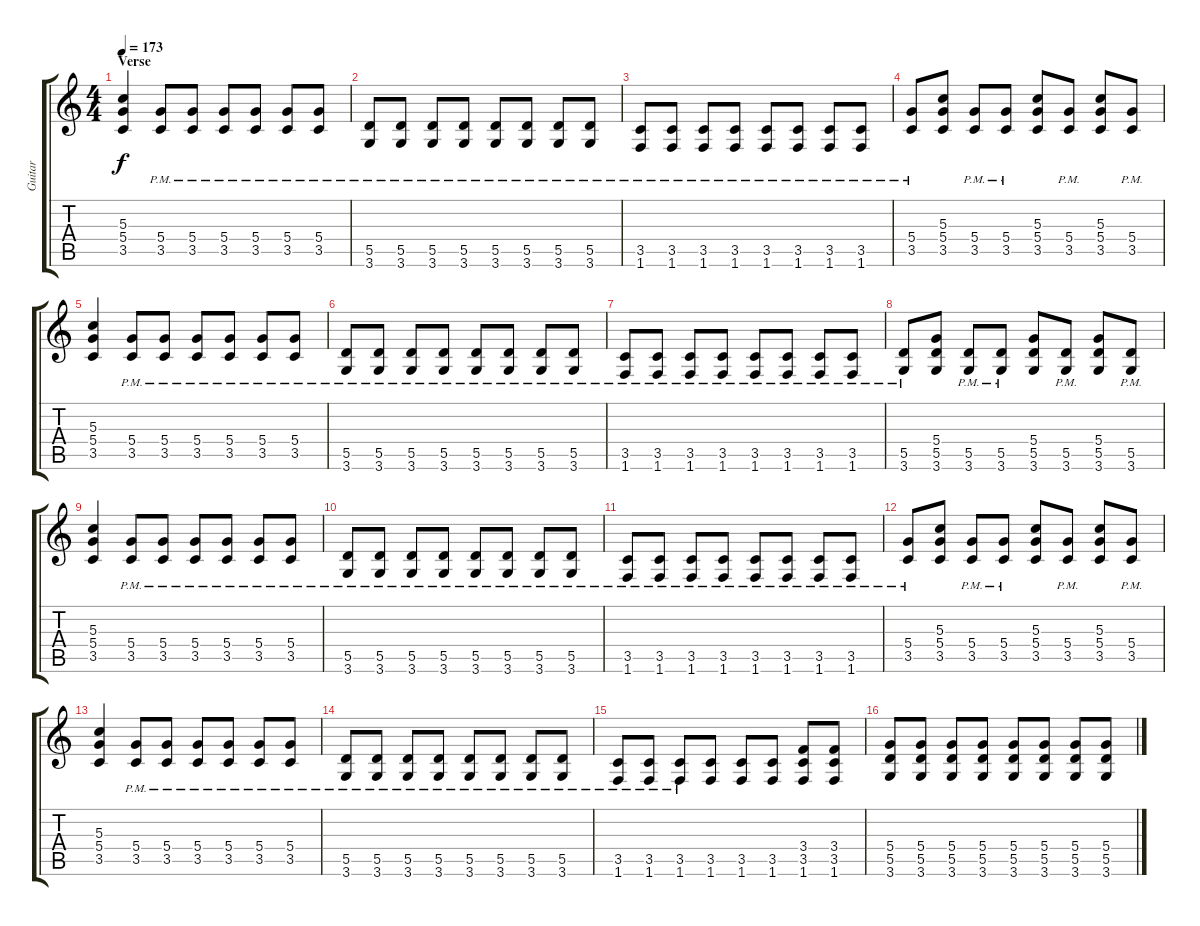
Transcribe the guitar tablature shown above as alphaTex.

\track ("Guitar" "Guitar") {instrument distortionguitar}
\staff {score tabs}
\tuning (E4 B3 G3 D3 A2 E2) {hide}
\ts (4 4)
\section ("" "Verse")
\tempo 173
\clef g2
\ks c
(5.3 5.4 3.5).4{dy f} (5.4{pm} 3.5{pm}).8 (5.4{pm} 3.5{pm}).8 (5.4{pm} 3.5{pm}).8 (5.4{pm} 3.5{pm}).8 (5.4{pm} 3.5{pm}).8 (5.4{pm} 3.5{pm}).8 |
(5.5{pm} 3.6{pm}).8 (5.5{pm} 3.6{pm}).8 (5.5{pm} 3.6{pm}).8 (5.5{pm} 3.6{pm}).8 (5.5{pm} 3.6{pm}).8 (5.5{pm} 3.6{pm}).8 (5.5{pm} 3.6{pm}).8 (5.5{pm} 3.6{pm}).8 |
(3.5{pm} 1.6{pm}).8 (3.5{pm} 1.6{pm}).8 (3.5{pm} 1.6{pm}).8 (3.5{pm} 1.6{pm}).8 (3.5{pm} 1.6{pm}).8 (3.5{pm} 1.6{pm}).8 (3.5{pm} 1.6{pm}).8 (3.5{pm} 1.6{pm}).8 |
(5.4{pm} 3.5{pm}).8 (5.3 5.4 3.5).8 (5.4{pm} 3.5{pm}).8 (5.4{pm} 3.5{pm}).8 (5.3 5.4 3.5).8 (5.4{pm} 3.5{pm}).8 (5.3 5.4 3.5).8 (5.4{pm} 3.5{pm}).8 |
(5.3 5.4 3.5).4 (5.4{pm} 3.5{pm}).8 (5.4{pm} 3.5{pm}).8 (5.4{pm} 3.5{pm}).8 (5.4{pm} 3.5{pm}).8 (5.4{pm} 3.5{pm}).8 (5.4{pm} 3.5{pm}).8 |
(5.5{pm} 3.6{pm}).8 (5.5{pm} 3.6{pm}).8 (5.5{pm} 3.6{pm}).8 (5.5{pm} 3.6{pm}).8 (5.5{pm} 3.6{pm}).8 (5.5{pm} 3.6{pm}).8 (5.5{pm} 3.6{pm}).8 (5.5{pm} 3.6{pm}).8 |
(3.5{pm} 1.6{pm}).8 (3.5{pm} 1.6{pm}).8 (3.5{pm} 1.6{pm}).8 (3.5{pm} 1.6{pm}).8 (3.5{pm} 1.6{pm}).8 (3.5{pm} 1.6{pm}).8 (3.5{pm} 1.6{pm}).8 (3.5{pm} 1.6{pm}).8 |
(5.5{pm} 3.6{pm}).8 (5.4 5.5 3.6).8 (5.5{pm} 3.6{pm}).8 (5.5{pm} 3.6{pm}).8 (5.4 5.5 3.6).8 (5.5{pm} 3.6{pm}).8 (5.4 5.5 3.6).8 (5.5{pm} 3.6{pm}).8 |
(5.3 5.4 3.5).4 (5.4{pm} 3.5{pm}).8 (5.4{pm} 3.5{pm}).8 (5.4{pm} 3.5{pm}).8 (5.4{pm} 3.5{pm}).8 (5.4{pm} 3.5{pm}).8 (5.4{pm} 3.5{pm}).8 |
(5.5{pm} 3.6{pm}).8 (5.5{pm} 3.6{pm}).8 (5.5{pm} 3.6{pm}).8 (5.5{pm} 3.6{pm}).8 (5.5{pm} 3.6{pm}).8 (5.5{pm} 3.6{pm}).8 (5.5{pm} 3.6{pm}).8 (5.5{pm} 3.6{pm}).8 |
(3.5{pm} 1.6{pm}).8 (3.5{pm} 1.6{pm}).8 (3.5{pm} 1.6{pm}).8 (3.5{pm} 1.6{pm}).8 (3.5{pm} 1.6{pm}).8 (3.5{pm} 1.6{pm}).8 (3.5{pm} 1.6{pm}).8 (3.5{pm} 1.6{pm}).8 |
(5.4{pm} 3.5{pm}).8 (5.3 5.4 3.5).8 (5.4{pm} 3.5{pm}).8 (5.4{pm} 3.5{pm}).8 (5.3 5.4 3.5).8 (5.4{pm} 3.5{pm}).8 (5.3 5.4 3.5).8 (5.4{pm} 3.5{pm}).8 |
(5.3 5.4 3.5).4 (5.4{pm} 3.5{pm}).8 (5.4{pm} 3.5{pm}).8 (5.4{pm} 3.5{pm}).8 (5.4{pm} 3.5{pm}).8 (5.4{pm} 3.5{pm}).8 (5.4{pm} 3.5{pm}).8 |
(5.5{pm} 3.6{pm}).8 (5.5{pm} 3.6{pm}).8 (5.5{pm} 3.6{pm}).8 (5.5{pm} 3.6{pm}).8 (5.5{pm} 3.6{pm}).8 (5.5{pm} 3.6{pm}).8 (5.5{pm} 3.6{pm}).8 (5.5{pm} 3.6{pm}).8 |
(3.5{pm} 1.6{pm}).8 (3.5{pm} 1.6{pm}).8 (3.5{pm} 1.6{pm}).8 (3.5 1.6).8 (3.5 1.6).8 (3.5 1.6).8 (3.4 3.5 1.6).8 (3.4 3.5 1.6).8 |
(5.4 5.5 3.6).8 (5.4 5.5 3.6).8 (5.4 5.5 3.6).8 (5.4 5.5 3.6).8 (5.4 5.5 3.6).8 (5.4 5.5 3.6).8 (5.4 5.5 3.6).8 (5.4 5.5 3.6).8
